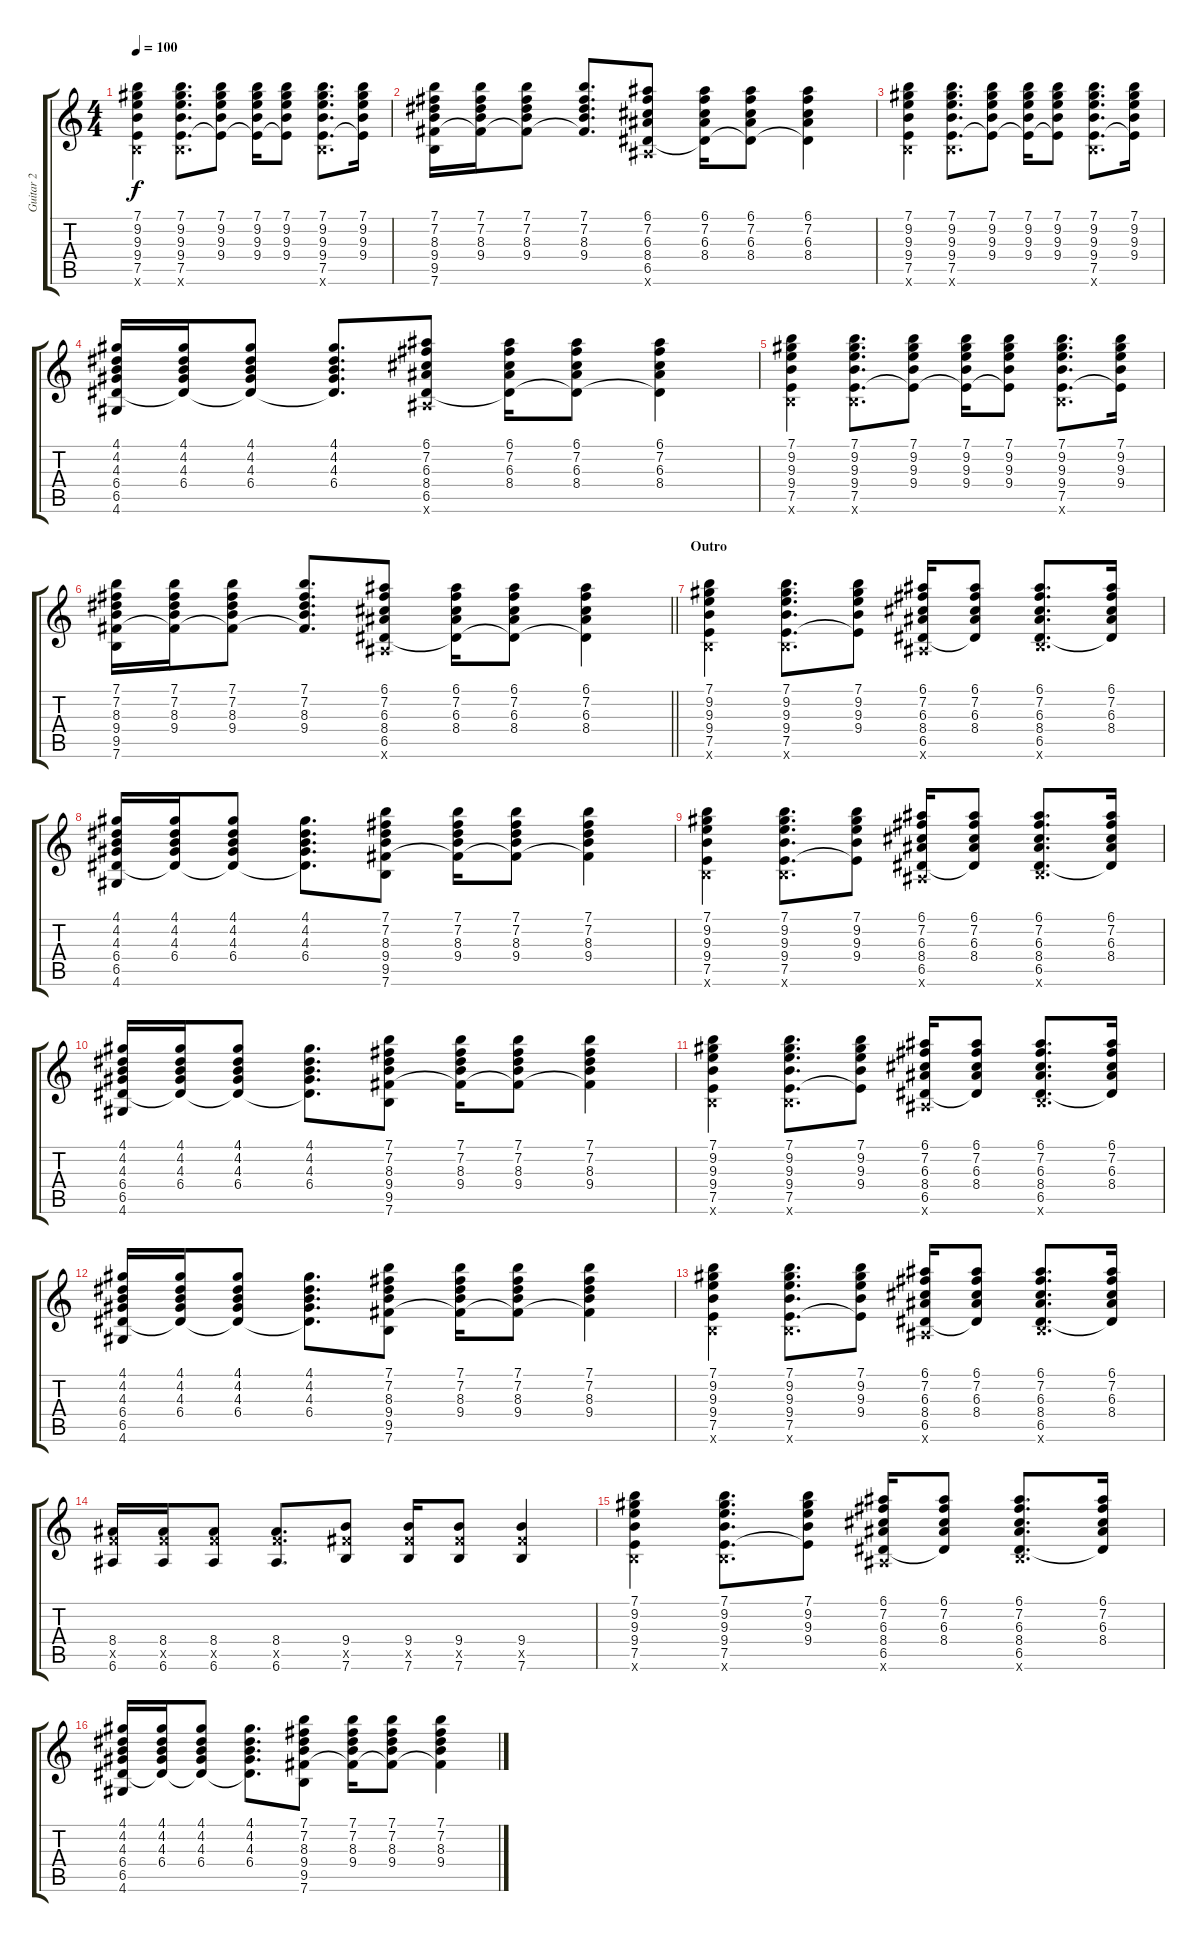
\track ("Guitar 2" "Guitar 2") {instrument electricguitarjazz}
\staff {score tabs}
\tuning (E4 B3 G3 D3 A2 E2) {hide}
\ts (4 4)
\tempo 100
\clef g2
\ks c
(7.1 9.2 9.3 9.4 7.5 7.6{x}).4{dy f} (7.1 9.2 9.3 9.4 7.5 7.6{x}).8{d} (7.1 9.2 9.3 9.4 7.5{t}).8 (7.1 9.2 9.3 9.4 7.5{t}).16 (7.1 9.2 9.3 9.4 7.5{t}).8 (7.1 9.2 9.3 9.4 7.5 7.6{x}).8{d} (7.1 9.2 9.3 9.4 7.5{t}).16 |
(7.1 7.2 8.3 9.4 9.5 7.6).16 (7.1 7.2 8.3 9.4 9.5{t}).16 (7.1 7.2 8.3 9.4 9.5{t}).8 (7.1 7.2 8.3 9.4 9.5{t}).8{d} (6.1 7.2 6.3 8.4 6.5 6.6{x}).8 (6.1 7.2 6.3 8.4 6.5{t}).16 (6.1 7.2 6.3 8.4 6.5{t}).8 (6.1 7.2 6.3 8.4 6.5{t}).4 |
(7.1 9.2 9.3 9.4 7.5 7.6{x}).4 (7.1 9.2 9.3 9.4 7.5 7.6{x}).8{d} (7.1 9.2 9.3 9.4 7.5{t}).8 (7.1 9.2 9.3 9.4 7.5{t}).16 (7.1 9.2 9.3 9.4 7.5{t}).8 (7.1 9.2 9.3 9.4 7.5 7.6{x}).8{d} (7.1 9.2 9.3 9.4 7.5{t}).16 |
(4.1 4.2 4.3 6.4 6.5 4.6).16 (4.1 4.2 4.3 6.4 6.5{t}).16 (4.1 4.2 4.3 6.4 6.5{t}).8 (4.1 4.2 4.3 6.4 6.5{t}).8{d} (6.1 7.2 6.3 8.4 6.5 6.6{x}).8 (6.1 7.2 6.3 8.4 6.5{t}).16 (6.1 7.2 6.3 8.4 6.5{t}).8 (6.1 7.2 6.3 8.4 6.5{t}).4 |
(7.1 9.2 9.3 9.4 7.5 7.6{x}).4 (7.1 9.2 9.3 9.4 7.5 7.6{x}).8{d} (7.1 9.2 9.3 9.4 7.5{t}).8 (7.1 9.2 9.3 9.4 7.5{t}).16 (7.1 9.2 9.3 9.4 7.5{t}).8 (7.1 9.2 9.3 9.4 7.5 7.6{x}).8{d} (7.1 9.2 9.3 9.4 7.5{t}).16 |
\barLineRight lightlight
(7.1 7.2 8.3 9.4 9.5 7.6).16 (7.1 7.2 8.3 9.4 9.5{t}).16 (7.1 7.2 8.3 9.4 9.5{t}).8 (7.1 7.2 8.3 9.4 9.5{t}).8{d} (6.1 7.2 6.3 8.4 6.5 6.6{x}).8 (6.1 7.2 6.3 8.4 6.5{t}).16 (6.1 7.2 6.3 8.4 6.5{t}).8 (6.1 7.2 6.3 8.4 6.5{t}).4 |
\section ("" "Outro")
(7.1 9.2 9.3 9.4 7.5 7.6{x}).4 (7.1 9.2 9.3 9.4 7.5 7.6{x}).8{d} (7.1 9.2 9.3 9.4 7.5{t}).8 (6.1 7.2 6.3 8.4 6.5 6.6{x}).16 (6.1 7.2 6.3 8.4 6.5{t}).8 (6.1 7.2 6.3 8.4 6.5 7.6{x}).8{d} (6.1 7.2 6.3 8.4 6.5{t}).16 |
(4.1 4.2 4.3 6.4 6.5 4.6).16 (4.1 4.2 4.3 6.4 6.5{t}).16 (4.1 4.2 4.3 6.4 6.5{t}).8 (4.1 4.2 4.3 6.4 6.5{t}).8{d} (7.1 7.2 8.3 9.4 9.5 7.6).8 (7.1 7.2 8.3 9.4 9.5{t}).16 (7.1 7.2 8.3 9.4 9.5{t}).8 (7.1 7.2 8.3 9.4 9.5{t}).4 |
(7.1 9.2 9.3 9.4 7.5 7.6{x}).4 (7.1 9.2 9.3 9.4 7.5 7.6{x}).8{d} (7.1 9.2 9.3 9.4 7.5{t}).8 (6.1 7.2 6.3 8.4 6.5 6.6{x}).16 (6.1 7.2 6.3 8.4 6.5{t}).8 (6.1 7.2 6.3 8.4 6.5 7.6{x}).8{d} (6.1 7.2 6.3 8.4 6.5{t}).16 |
(4.1 4.2 4.3 6.4 6.5 4.6).16 (4.1 4.2 4.3 6.4 6.5{t}).16 (4.1 4.2 4.3 6.4 6.5{t}).8 (4.1 4.2 4.3 6.4 6.5{t}).8{d} (7.1 7.2 8.3 9.4 9.5 7.6).8 (7.1 7.2 8.3 9.4 9.5{t}).16 (7.1 7.2 8.3 9.4 9.5{t}).8 (7.1 7.2 8.3 9.4 9.5{t}).4 |
(7.1 9.2 9.3 9.4 7.5 7.6{x}).4 (7.1 9.2 9.3 9.4 7.5 7.6{x}).8{d} (7.1 9.2 9.3 9.4 7.5{t}).8 (6.1 7.2 6.3 8.4 6.5 6.6{x}).16 (6.1 7.2 6.3 8.4 6.5{t}).8 (6.1 7.2 6.3 8.4 6.5 7.6{x}).8{d} (6.1 7.2 6.3 8.4 6.5{t}).16 |
(4.1 4.2 4.3 6.4 6.5 4.6).16 (4.1 4.2 4.3 6.4 6.5{t}).16 (4.1 4.2 4.3 6.4 6.5{t}).8 (4.1 4.2 4.3 6.4 6.5{t}).8{d} (7.1 7.2 8.3 9.4 9.5 7.6).8 (7.1 7.2 8.3 9.4 9.5{t}).16 (7.1 7.2 8.3 9.4 9.5{t}).8 (7.1 7.2 8.3 9.4 9.5{t}).4 |
(7.1 9.2 9.3 9.4 7.5 7.6{x}).4 (7.1 9.2 9.3 9.4 7.5 7.6{x}).8{d} (7.1 9.2 9.3 9.4 7.5{t}).8 (6.1 7.2 6.3 8.4 6.5 6.6{x}).16 (6.1 7.2 6.3 8.4 6.5{t}).8 (6.1 7.2 6.3 8.4 6.5 7.6{x}).8{d} (6.1 7.2 6.3 8.4 6.5{t}).16 |
(8.4 8.5{x} 6.6).16 (8.4 8.5{x} 6.6).16 (8.4 8.5{x} 6.6).8 (8.4 8.5{x} 6.6).8{d} (9.4 9.5{x} 7.6).8 (9.4 9.5{x} 7.6).16 (9.4 9.5{x} 7.6).8 (9.4 9.5{x} 7.6).4 |
(7.1 9.2 9.3 9.4 7.5 7.6{x}).4 (7.1 9.2 9.3 9.4 7.5 7.6{x}).8{d} (7.1 9.2 9.3 9.4 7.5{t}).8 (6.1 7.2 6.3 8.4 6.5 6.6{x}).16 (6.1 7.2 6.3 8.4 6.5{t}).8 (6.1 7.2 6.3 8.4 6.5 7.6{x}).8{d} (6.1 7.2 6.3 8.4 6.5{t}).16 |
(4.1 4.2 4.3 6.4 6.5 4.6).16 (4.1 4.2 4.3 6.4 6.5{t}).16 (4.1 4.2 4.3 6.4 6.5{t}).8 (4.1 4.2 4.3 6.4 6.5{t}).8{d} (7.1 7.2 8.3 9.4 9.5 7.6).8 (7.1 7.2 8.3 9.4 9.5{t}).16 (7.1 7.2 8.3 9.4 9.5{t}).8 (7.1 7.2 8.3 9.4 9.5{t}).4
